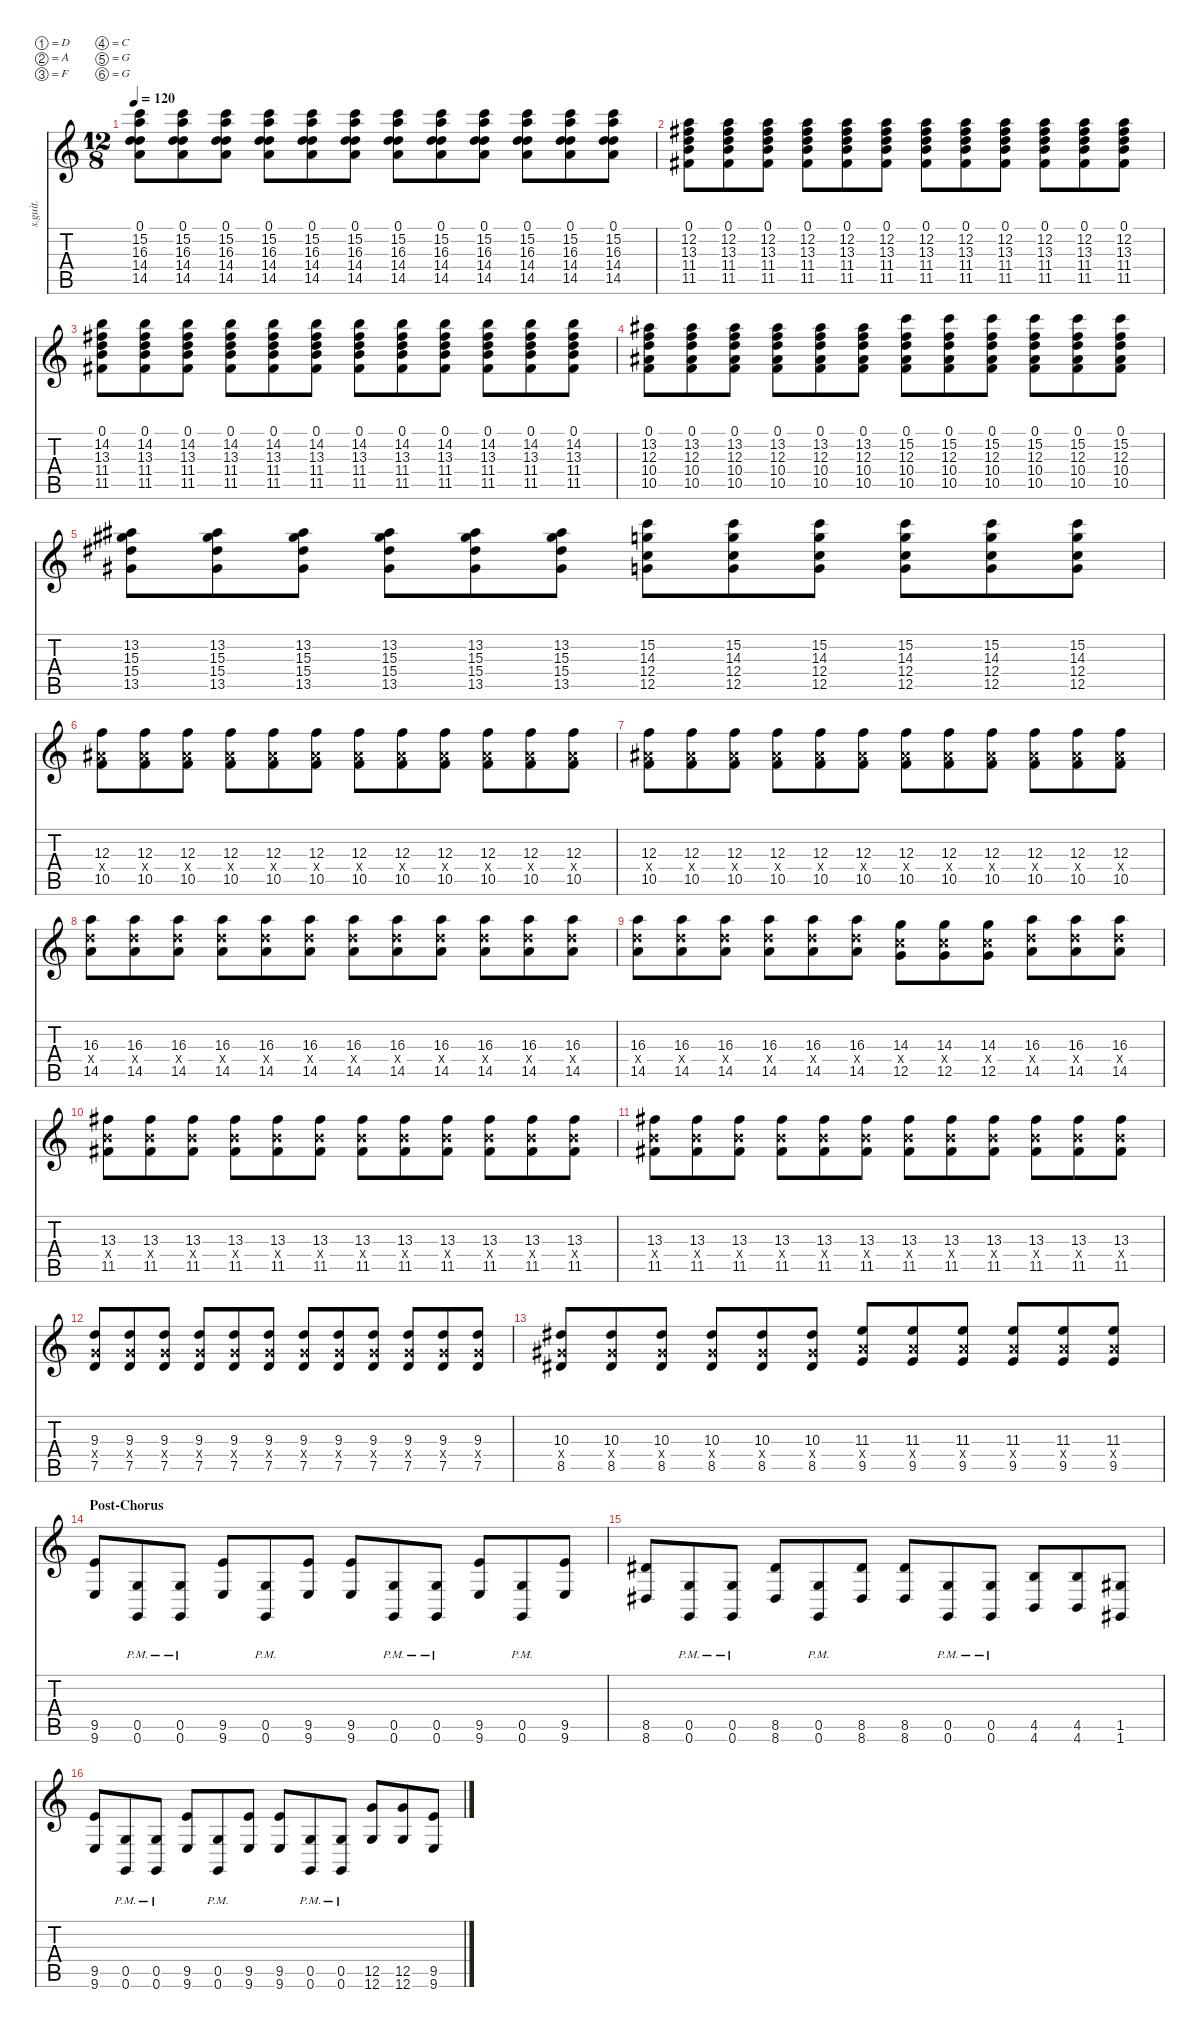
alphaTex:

\defaultSystemsLayout 4
\hideDynamics
\bracketExtendMode nobrackets
\track ("Rythm Guitar 2" "s.guit.") {instrument distortionguitar}
\staff {score tabs}
\tuning (D4 A3 F3 C3 G2 G1)
\ts (12 8)
\tempo 120
\clef g2
\ks c
(0.1 15.2 16.3 14.4 14.5).8{lyrics (0 "") lyrics (1 "") lyrics (2 "") lyrics (3 "") lyrics (4 "") dy f} (0.1 15.2 16.3 14.4 14.5).8{lyrics (0 "") lyrics (1 "") lyrics (2 "") lyrics (3 "") lyrics (4 "")} (0.1 15.2 16.3 14.4 14.5).8{lyrics (0 "") lyrics (1 "") lyrics (2 "") lyrics (3 "") lyrics (4 "")} (0.1 15.2 16.3 14.4 14.5).8{lyrics (0 "") lyrics (1 "") lyrics (2 "") lyrics (3 "") lyrics (4 "")} (0.1 15.2 16.3 14.4 14.5).8{lyrics (0 "") lyrics (1 "") lyrics (2 "") lyrics (3 "") lyrics (4 "")} (0.1 15.2 16.3 14.4 14.5).8{lyrics (0 "") lyrics (1 "") lyrics (2 "") lyrics (3 "") lyrics (4 "")} (0.1 15.2 16.3 14.4 14.5).8{lyrics (0 "") lyrics (1 "") lyrics (2 "") lyrics (3 "") lyrics (4 "")} (0.1 15.2 16.3 14.4 14.5).8{lyrics (0 "") lyrics (1 "") lyrics (2 "") lyrics (3 "") lyrics (4 "")} (0.1 15.2 16.3 14.4 14.5).8{lyrics (0 "") lyrics (1 "") lyrics (2 "") lyrics (3 "") lyrics (4 "")} (0.1 15.2 16.3 14.4 14.5).8{lyrics (0 "") lyrics (1 "") lyrics (2 "") lyrics (3 "") lyrics (4 "")} (0.1 15.2 16.3 14.4 14.5).8{lyrics (0 "") lyrics (1 "") lyrics (2 "") lyrics (3 "") lyrics (4 "")} (0.1 15.2 16.3 14.4 14.5).8{lyrics (0 "") lyrics (1 "") lyrics (2 "") lyrics (3 "") lyrics (4 "")} |
(0.1 12.2 13.3{acc #} 11.4 11.5{acc #}).8{lyrics (0 "") lyrics (1 "") lyrics (2 "") lyrics (3 "") lyrics (4 "")} (0.1 12.2 13.3{acc #} 11.4 11.5{acc #}).8{lyrics (0 "") lyrics (1 "") lyrics (2 "") lyrics (3 "") lyrics (4 "")} (0.1 12.2 13.3{acc #} 11.4 11.5{acc #}).8{lyrics (0 "") lyrics (1 "") lyrics (2 "") lyrics (3 "") lyrics (4 "")} (0.1 12.2 13.3{acc #} 11.4 11.5{acc #}).8{lyrics (0 "") lyrics (1 "") lyrics (2 "") lyrics (3 "") lyrics (4 "")} (0.1 12.2 13.3{acc #} 11.4 11.5{acc #}).8{lyrics (0 "") lyrics (1 "") lyrics (2 "") lyrics (3 "") lyrics (4 "")} (0.1 12.2 13.3{acc #} 11.4 11.5{acc #}).8{lyrics (0 "") lyrics (1 "") lyrics (2 "") lyrics (3 "") lyrics (4 "")} (0.1 12.2 13.3{acc #} 11.4 11.5{acc #}).8{lyrics (0 "") lyrics (1 "") lyrics (2 "") lyrics (3 "") lyrics (4 "")} (0.1 12.2 13.3{acc #} 11.4 11.5{acc #}).8{lyrics (0 "") lyrics (1 "") lyrics (2 "") lyrics (3 "") lyrics (4 "")} (0.1 12.2 13.3{acc #} 11.4 11.5{acc #}).8{lyrics (0 "") lyrics (1 "") lyrics (2 "") lyrics (3 "") lyrics (4 "")} (0.1 12.2 13.3{acc #} 11.4 11.5{acc #}).8{lyrics (0 "") lyrics (1 "") lyrics (2 "") lyrics (3 "") lyrics (4 "")} (0.1 12.2 13.3{acc #} 11.4 11.5{acc #}).8{lyrics (0 "") lyrics (1 "") lyrics (2 "") lyrics (3 "") lyrics (4 "")} (0.1 12.2 13.3{acc #} 11.4 11.5{acc #}).8{lyrics (0 "") lyrics (1 "") lyrics (2 "") lyrics (3 "") lyrics (4 "")} |
(0.1 14.2 13.3{acc #} 11.4 11.5{acc #}).8{lyrics (0 "") lyrics (1 "") lyrics (2 "") lyrics (3 "") lyrics (4 "")} (0.1 14.2 13.3{acc #} 11.4 11.5{acc #}).8{lyrics (0 "") lyrics (1 "") lyrics (2 "") lyrics (3 "") lyrics (4 "")} (0.1 14.2 13.3{acc #} 11.4 11.5{acc #}).8{lyrics (0 "") lyrics (1 "") lyrics (2 "") lyrics (3 "") lyrics (4 "")} (0.1 14.2 13.3{acc #} 11.4 11.5{acc #}).8{lyrics (0 "") lyrics (1 "") lyrics (2 "") lyrics (3 "") lyrics (4 "")} (0.1 14.2 13.3{acc #} 11.4 11.5{acc #}).8{lyrics (0 "") lyrics (1 "") lyrics (2 "") lyrics (3 "") lyrics (4 "")} (0.1 14.2 13.3{acc #} 11.4 11.5{acc #}).8{lyrics (0 "") lyrics (1 "") lyrics (2 "") lyrics (3 "") lyrics (4 "")} (0.1 14.2 13.3{acc #} 11.4 11.5{acc #}).8{lyrics (0 "") lyrics (1 "") lyrics (2 "") lyrics (3 "") lyrics (4 "")} (0.1 14.2 13.3{acc #} 11.4 11.5{acc #}).8{lyrics (0 "") lyrics (1 "") lyrics (2 "") lyrics (3 "") lyrics (4 "")} (0.1 14.2 13.3{acc #} 11.4 11.5{acc #}).8{lyrics (0 "") lyrics (1 "") lyrics (2 "") lyrics (3 "") lyrics (4 "")} (0.1 14.2 13.3{acc #} 11.4 11.5{acc #}).8{lyrics (0 "") lyrics (1 "") lyrics (2 "") lyrics (3 "") lyrics (4 "")} (0.1 14.2 13.3{acc #} 11.4 11.5{acc #}).8{lyrics (0 "") lyrics (1 "") lyrics (2 "") lyrics (3 "") lyrics (4 "")} (0.1 14.2 13.3{acc #} 11.4 11.5{acc #}).8{lyrics (0 "") lyrics (1 "") lyrics (2 "") lyrics (3 "") lyrics (4 "")} |
(0.1 13.2{acc #} 12.3 10.4{acc #} 10.5).8{lyrics (0 "") lyrics (1 "") lyrics (2 "") lyrics (3 "") lyrics (4 "")} (0.1 13.2{acc #} 12.3 10.4{acc #} 10.5).8{lyrics (0 "") lyrics (1 "") lyrics (2 "") lyrics (3 "") lyrics (4 "")} (0.1 13.2{acc #} 12.3 10.4{acc #} 10.5).8{lyrics (0 "") lyrics (1 "") lyrics (2 "") lyrics (3 "") lyrics (4 "")} (0.1 13.2{acc #} 12.3 10.4{acc #} 10.5).8{lyrics (0 "") lyrics (1 "") lyrics (2 "") lyrics (3 "") lyrics (4 "")} (0.1 13.2{acc #} 12.3 10.4{acc #} 10.5).8{lyrics (0 "") lyrics (1 "") lyrics (2 "") lyrics (3 "") lyrics (4 "")} (0.1 13.2{acc #} 12.3 10.4{acc #} 10.5).8{lyrics (0 "") lyrics (1 "") lyrics (2 "") lyrics (3 "") lyrics (4 "")} (0.1 15.2 12.3 10.4{acc #} 10.5).8{lyrics (0 "") lyrics (1 "") lyrics (2 "") lyrics (3 "") lyrics (4 "")} (0.1 15.2 12.3 10.4{acc #} 10.5).8{lyrics (0 "") lyrics (1 "") lyrics (2 "") lyrics (3 "") lyrics (4 "")} (0.1 15.2 12.3 10.4{acc #} 10.5).8{lyrics (0 "") lyrics (1 "") lyrics (2 "") lyrics (3 "") lyrics (4 "")} (0.1 15.2 12.3 10.4{acc #} 10.5).8{lyrics (0 "") lyrics (1 "") lyrics (2 "") lyrics (3 "") lyrics (4 "")} (0.1 15.2 12.3 10.4{acc #} 10.5).8{lyrics (0 "") lyrics (1 "") lyrics (2 "") lyrics (3 "") lyrics (4 "")} (0.1 15.2 12.3 10.4{acc #} 10.5).8{lyrics (0 "") lyrics (1 "") lyrics (2 "") lyrics (3 "") lyrics (4 "")} |
(13.2{acc #} 15.3{acc #} 15.4{acc #} 13.5{acc #}).8{lyrics (0 "") lyrics (1 "") lyrics (2 "") lyrics (3 "") lyrics (4 "")} (13.2{acc #} 15.3{acc #} 15.4{acc #} 13.5{acc #}).8{lyrics (0 "") lyrics (1 "") lyrics (2 "") lyrics (3 "") lyrics (4 "")} (13.2{acc #} 15.3{acc #} 15.4{acc #} 13.5{acc #}).8{lyrics (0 "") lyrics (1 "") lyrics (2 "") lyrics (3 "") lyrics (4 "")} (13.2{acc #} 15.3{acc #} 15.4{acc #} 13.5{acc #}).8{lyrics (0 "") lyrics (1 "") lyrics (2 "") lyrics (3 "") lyrics (4 "")} (13.2{acc #} 15.3{acc #} 15.4{acc #} 13.5{acc #}).8{lyrics (0 "") lyrics (1 "") lyrics (2 "") lyrics (3 "") lyrics (4 "")} (13.2{acc #} 15.3{acc #} 15.4{acc #} 13.5{acc #}).8{lyrics (0 "") lyrics (1 "") lyrics (2 "") lyrics (3 "") lyrics (4 "")} (15.2 14.3 12.4 12.5).8{lyrics (0 "") lyrics (1 "") lyrics (2 "") lyrics (3 "") lyrics (4 "")} (15.2 14.3 12.4 12.5).8{lyrics (0 "") lyrics (1 "") lyrics (2 "") lyrics (3 "") lyrics (4 "")} (15.2 14.3 12.4 12.5).8{lyrics (0 "") lyrics (1 "") lyrics (2 "") lyrics (3 "") lyrics (4 "")} (15.2 14.3 12.4 12.5).8{lyrics (0 "") lyrics (1 "") lyrics (2 "") lyrics (3 "") lyrics (4 "")} (15.2 14.3 12.4 12.5).8{lyrics (0 "") lyrics (1 "") lyrics (2 "") lyrics (3 "") lyrics (4 "")} (15.2 14.3 12.4 12.5).8{lyrics (0 "") lyrics (1 "") lyrics (2 "") lyrics (3 "") lyrics (4 "")} |
(12.3 10.5 10.4{x acc #}).8{lyrics (0 "") lyrics (1 "") lyrics (2 "") lyrics (3 "") lyrics (4 "")} (12.3 10.5 10.4{x acc #}).8{lyrics (0 "") lyrics (1 "") lyrics (2 "") lyrics (3 "") lyrics (4 "")} (12.3 10.5 10.4{x acc #}).8{lyrics (0 "") lyrics (1 "") lyrics (2 "") lyrics (3 "") lyrics (4 "")} (12.3 10.5 10.4{x acc #}).8{lyrics (0 "") lyrics (1 "") lyrics (2 "") lyrics (3 "") lyrics (4 "")} (12.3 10.5 10.4{x acc #}).8{lyrics (0 "") lyrics (1 "") lyrics (2 "") lyrics (3 "") lyrics (4 "")} (12.3 10.5 10.4{x acc #}).8{lyrics (0 "") lyrics (1 "") lyrics (2 "") lyrics (3 "") lyrics (4 "")} (12.3 10.5 10.4{x acc #}).8{lyrics (0 "") lyrics (1 "") lyrics (2 "") lyrics (3 "") lyrics (4 "")} (12.3 10.5 10.4{x acc #}).8{lyrics (0 "") lyrics (1 "") lyrics (2 "") lyrics (3 "") lyrics (4 "")} (12.3 10.5 10.4{x acc #}).8{lyrics (0 "") lyrics (1 "") lyrics (2 "") lyrics (3 "") lyrics (4 "")} (12.3 10.5 10.4{x acc #}).8{lyrics (0 "") lyrics (1 "") lyrics (2 "") lyrics (3 "") lyrics (4 "")} (12.3 10.5 10.4{x acc #}).8{lyrics (0 "") lyrics (1 "") lyrics (2 "") lyrics (3 "") lyrics (4 "")} (12.3 10.5 10.4{x acc #}).8{lyrics (0 "") lyrics (1 "") lyrics (2 "") lyrics (3 "") lyrics (4 "")} |
(12.3 10.5 10.4{x acc #}).8{lyrics (0 "") lyrics (1 "") lyrics (2 "") lyrics (3 "") lyrics (4 "")} (12.3 10.5 10.4{x acc #}).8{lyrics (0 "") lyrics (1 "") lyrics (2 "") lyrics (3 "") lyrics (4 "")} (12.3 10.5 10.4{x acc #}).8{lyrics (0 "") lyrics (1 "") lyrics (2 "") lyrics (3 "") lyrics (4 "")} (12.3 10.5 10.4{x acc #}).8{lyrics (0 "") lyrics (1 "") lyrics (2 "") lyrics (3 "") lyrics (4 "")} (12.3 10.5 10.4{x acc #}).8{lyrics (0 "") lyrics (1 "") lyrics (2 "") lyrics (3 "") lyrics (4 "")} (12.3 10.5 10.4{x acc #}).8{lyrics (0 "") lyrics (1 "") lyrics (2 "") lyrics (3 "") lyrics (4 "")} (12.3 10.5 10.4{x acc #}).8{lyrics (0 "") lyrics (1 "") lyrics (2 "") lyrics (3 "") lyrics (4 "")} (12.3 10.5 10.4{x acc #}).8{lyrics (0 "") lyrics (1 "") lyrics (2 "") lyrics (3 "") lyrics (4 "")} (12.3 10.5 10.4{x acc #}).8{lyrics (0 "") lyrics (1 "") lyrics (2 "") lyrics (3 "") lyrics (4 "")} (12.3 10.5 10.4{x acc #}).8{lyrics (0 "") lyrics (1 "") lyrics (2 "") lyrics (3 "") lyrics (4 "")} (12.3 10.5 10.4{x acc #}).8{lyrics (0 "") lyrics (1 "") lyrics (2 "") lyrics (3 "") lyrics (4 "")} (12.3 10.5 10.4{x acc #}).8{lyrics (0 "") lyrics (1 "") lyrics (2 "") lyrics (3 "") lyrics (4 "")} |
(16.3 14.5 14.4{x}).8{lyrics (0 "") lyrics (1 "") lyrics (2 "") lyrics (3 "") lyrics (4 "")} (16.3 14.5 14.4{x}).8{lyrics (0 "") lyrics (1 "") lyrics (2 "") lyrics (3 "") lyrics (4 "")} (16.3 14.5 14.4{x}).8{lyrics (0 "") lyrics (1 "") lyrics (2 "") lyrics (3 "") lyrics (4 "")} (16.3 14.5 14.4{x}).8{lyrics (0 "") lyrics (1 "") lyrics (2 "") lyrics (3 "") lyrics (4 "")} (16.3 14.5 14.4{x}).8{lyrics (0 "") lyrics (1 "") lyrics (2 "") lyrics (3 "") lyrics (4 "")} (16.3 14.5 14.4{x}).8{lyrics (0 "") lyrics (1 "") lyrics (2 "") lyrics (3 "") lyrics (4 "")} (16.3 14.5 14.4{x}).8{lyrics (0 "") lyrics (1 "") lyrics (2 "") lyrics (3 "") lyrics (4 "")} (16.3 14.5 14.4{x}).8{lyrics (0 "") lyrics (1 "") lyrics (2 "") lyrics (3 "") lyrics (4 "")} (16.3 14.5 14.4{x}).8{lyrics (0 "") lyrics (1 "") lyrics (2 "") lyrics (3 "") lyrics (4 "")} (16.3 14.5 14.4{x}).8{lyrics (0 "") lyrics (1 "") lyrics (2 "") lyrics (3 "") lyrics (4 "")} (16.3 14.5 14.4{x}).8{lyrics (0 "") lyrics (1 "") lyrics (2 "") lyrics (3 "") lyrics (4 "")} (16.3 14.5 14.4{x}).8{lyrics (0 "") lyrics (1 "") lyrics (2 "") lyrics (3 "") lyrics (4 "")} |
(16.3 14.5 14.4{x}).8{lyrics (0 "") lyrics (1 "") lyrics (2 "") lyrics (3 "") lyrics (4 "")} (16.3 14.5 14.4{x}).8{lyrics (0 "") lyrics (1 "") lyrics (2 "") lyrics (3 "") lyrics (4 "")} (16.3 14.5 14.4{x}).8{lyrics (0 "") lyrics (1 "") lyrics (2 "") lyrics (3 "") lyrics (4 "")} (16.3 14.5 14.4{x}).8{lyrics (0 "") lyrics (1 "") lyrics (2 "") lyrics (3 "") lyrics (4 "")} (16.3 14.5 14.4{x}).8{lyrics (0 "") lyrics (1 "") lyrics (2 "") lyrics (3 "") lyrics (4 "")} (16.3 14.5 14.4{x}).8{lyrics (0 "") lyrics (1 "") lyrics (2 "") lyrics (3 "") lyrics (4 "")} (14.3 12.5 12.4{x}).8{lyrics (0 "") lyrics (1 "") lyrics (2 "") lyrics (3 "") lyrics (4 "")} (14.3 12.5 12.4{x}).8{lyrics (0 "") lyrics (1 "") lyrics (2 "") lyrics (3 "") lyrics (4 "")} (14.3 12.5 12.4{x}).8{lyrics (0 "") lyrics (1 "") lyrics (2 "") lyrics (3 "") lyrics (4 "")} (16.3 14.5 14.4{x}).8{lyrics (0 "") lyrics (1 "") lyrics (2 "") lyrics (3 "") lyrics (4 "")} (16.3 14.5 14.4{x}).8{lyrics (0 "") lyrics (1 "") lyrics (2 "") lyrics (3 "") lyrics (4 "")} (16.3 14.5 14.4{x}).8{lyrics (0 "") lyrics (1 "") lyrics (2 "") lyrics (3 "") lyrics (4 "")} |
(13.3{acc #} 11.5{acc #} 11.4{x}).8{lyrics (0 "") lyrics (1 "") lyrics (2 "") lyrics (3 "") lyrics (4 "")} (13.3{acc #} 11.5{acc #} 11.4{x}).8{lyrics (0 "") lyrics (1 "") lyrics (2 "") lyrics (3 "") lyrics (4 "")} (13.3{acc #} 11.5{acc #} 11.4{x}).8{lyrics (0 "") lyrics (1 "") lyrics (2 "") lyrics (3 "") lyrics (4 "")} (13.3{acc #} 11.5{acc #} 11.4{x}).8{lyrics (0 "") lyrics (1 "") lyrics (2 "") lyrics (3 "") lyrics (4 "")} (13.3{acc #} 11.5{acc #} 11.4{x}).8{lyrics (0 "") lyrics (1 "") lyrics (2 "") lyrics (3 "") lyrics (4 "")} (13.3{acc #} 11.5{acc #} 11.4{x}).8{lyrics (0 "") lyrics (1 "") lyrics (2 "") lyrics (3 "") lyrics (4 "")} (13.3{acc #} 11.5{acc #} 11.4{x}).8{lyrics (0 "") lyrics (1 "") lyrics (2 "") lyrics (3 "") lyrics (4 "")} (13.3{acc #} 11.5{acc #} 11.4{x}).8{lyrics (0 "") lyrics (1 "") lyrics (2 "") lyrics (3 "") lyrics (4 "")} (13.3{acc #} 11.5{acc #} 11.4{x}).8{lyrics (0 "") lyrics (1 "") lyrics (2 "") lyrics (3 "") lyrics (4 "")} (13.3{acc #} 11.5{acc #} 11.4{x}).8{lyrics (0 "") lyrics (1 "") lyrics (2 "") lyrics (3 "") lyrics (4 "")} (13.3{acc #} 11.5{acc #} 11.4{x}).8{lyrics (0 "") lyrics (1 "") lyrics (2 "") lyrics (3 "") lyrics (4 "")} (13.3{acc #} 11.5{acc #} 11.4{x}).8{lyrics (0 "") lyrics (1 "") lyrics (2 "") lyrics (3 "") lyrics (4 "")} |
(13.3{acc #} 11.5{acc #} 11.4{x}).8{lyrics (0 "") lyrics (1 "") lyrics (2 "") lyrics (3 "") lyrics (4 "")} (13.3{acc #} 11.5{acc #} 11.4{x}).8{lyrics (0 "") lyrics (1 "") lyrics (2 "") lyrics (3 "") lyrics (4 "")} (13.3{acc #} 11.5{acc #} 11.4{x}).8{lyrics (0 "") lyrics (1 "") lyrics (2 "") lyrics (3 "") lyrics (4 "")} (13.3{acc #} 11.5{acc #} 11.4{x}).8{lyrics (0 "") lyrics (1 "") lyrics (2 "") lyrics (3 "") lyrics (4 "")} (13.3{acc #} 11.5{acc #} 11.4{x}).8{lyrics (0 "") lyrics (1 "") lyrics (2 "") lyrics (3 "") lyrics (4 "")} (13.3{acc #} 11.5{acc #} 11.4{x}).8{lyrics (0 "") lyrics (1 "") lyrics (2 "") lyrics (3 "") lyrics (4 "")} (13.3{acc #} 11.5{acc #} 11.4{x}).8{lyrics (0 "") lyrics (1 "") lyrics (2 "") lyrics (3 "") lyrics (4 "")} (13.3{acc #} 11.5{acc #} 11.4{x}).8{lyrics (0 "") lyrics (1 "") lyrics (2 "") lyrics (3 "") lyrics (4 "")} (13.3{acc #} 11.5{acc #} 11.4{x}).8{lyrics (0 "") lyrics (1 "") lyrics (2 "") lyrics (3 "") lyrics (4 "")} (13.3{acc #} 11.5{acc #} 11.4{x}).8{lyrics (0 "") lyrics (1 "") lyrics (2 "") lyrics (3 "") lyrics (4 "")} (13.3{acc #} 11.5{acc #} 11.4{x}).8{lyrics (0 "") lyrics (1 "") lyrics (2 "") lyrics (3 "") lyrics (4 "")} (13.3{acc #} 11.5{acc #} 11.4{x}).8{lyrics (0 "") lyrics (1 "") lyrics (2 "") lyrics (3 "") lyrics (4 "")} |
(9.3 7.5 7.4{x}).8{lyrics (0 "") lyrics (1 "") lyrics (2 "") lyrics (3 "") lyrics (4 "")} (9.3 7.5 7.4{x}).8{lyrics (0 "") lyrics (1 "") lyrics (2 "") lyrics (3 "") lyrics (4 "")} (9.3 7.5 7.4{x}).8{lyrics (0 "") lyrics (1 "") lyrics (2 "") lyrics (3 "") lyrics (4 "")} (9.3 7.5 7.4{x}).8{lyrics (0 "") lyrics (1 "") lyrics (2 "") lyrics (3 "") lyrics (4 "")} (9.3 7.5 7.4{x}).8{lyrics (0 "") lyrics (1 "") lyrics (2 "") lyrics (3 "") lyrics (4 "")} (9.3 7.5 7.4{x}).8{lyrics (0 "") lyrics (1 "") lyrics (2 "") lyrics (3 "") lyrics (4 "")} (9.3 7.5 7.4{x}).8{lyrics (0 "") lyrics (1 "") lyrics (2 "") lyrics (3 "") lyrics (4 "")} (9.3 7.5 7.4{x}).8{lyrics (0 "") lyrics (1 "") lyrics (2 "") lyrics (3 "") lyrics (4 "")} (9.3 7.5 7.4{x}).8{lyrics (0 "") lyrics (1 "") lyrics (2 "") lyrics (3 "") lyrics (4 "")} (9.3 7.5 7.4{x}).8{lyrics (0 "") lyrics (1 "") lyrics (2 "") lyrics (3 "") lyrics (4 "")} (9.3 7.5 7.4{x}).8{lyrics (0 "") lyrics (1 "") lyrics (2 "") lyrics (3 "") lyrics (4 "")} (9.3 7.5 7.4{x}).8{lyrics (0 "") lyrics (1 "") lyrics (2 "") lyrics (3 "") lyrics (4 "")} |
(10.3{acc #} 8.5{acc #} 8.4{x acc #}).8{lyrics (0 "") lyrics (1 "") lyrics (2 "") lyrics (3 "") lyrics (4 "")} (10.3{acc #} 8.5{acc #} 8.4{x acc #}).8{lyrics (0 "") lyrics (1 "") lyrics (2 "") lyrics (3 "") lyrics (4 "")} (10.3{acc #} 8.5{acc #} 8.4{x acc #}).8{lyrics (0 "") lyrics (1 "") lyrics (2 "") lyrics (3 "") lyrics (4 "")} (10.3{acc #} 8.5{acc #} 8.4{x acc #}).8{lyrics (0 "") lyrics (1 "") lyrics (2 "") lyrics (3 "") lyrics (4 "")} (10.3{acc #} 8.5{acc #} 8.4{x acc #}).8{lyrics (0 "") lyrics (1 "") lyrics (2 "") lyrics (3 "") lyrics (4 "")} (10.3{acc #} 8.5{acc #} 8.4{x acc #}).8{lyrics (0 "") lyrics (1 "") lyrics (2 "") lyrics (3 "") lyrics (4 "")} (11.3 9.5 9.4{x}).8{lyrics (0 "") lyrics (1 "") lyrics (2 "") lyrics (3 "") lyrics (4 "")} (11.3 9.5 9.4{x}).8{lyrics (0 "") lyrics (1 "") lyrics (2 "") lyrics (3 "") lyrics (4 "")} (11.3 9.5 9.4{x}).8{lyrics (0 "") lyrics (1 "") lyrics (2 "") lyrics (3 "") lyrics (4 "")} (11.3 9.5 9.4{x}).8{lyrics (0 "") lyrics (1 "") lyrics (2 "") lyrics (3 "") lyrics (4 "")} (11.3 9.5 9.4{x}).8{lyrics (0 "") lyrics (1 "") lyrics (2 "") lyrics (3 "") lyrics (4 "")} (11.3 9.5 9.4{x}).8{lyrics (0 "") lyrics (1 "") lyrics (2 "") lyrics (3 "") lyrics (4 "")} |
\section ("" "Post-Chorus")
(9.5 9.6).8{lyrics (0 "") lyrics (1 "") lyrics (2 "") lyrics (3 "") lyrics (4 "") dy mf} (0.5{pm} 0.6{pm}).8{lyrics (0 "") lyrics (1 "") lyrics (2 "") lyrics (3 "") lyrics (4 "")} (0.5{pm} 0.6{pm}).8{lyrics (0 "") lyrics (1 "") lyrics (2 "") lyrics (3 "") lyrics (4 "")} (9.5 9.6).8{lyrics (0 "") lyrics (1 "") lyrics (2 "") lyrics (3 "") lyrics (4 "")} (0.5{pm} 0.6{pm}).8{lyrics (0 "") lyrics (1 "") lyrics (2 "") lyrics (3 "") lyrics (4 "")} (9.5 9.6).8{lyrics (0 "") lyrics (1 "") lyrics (2 "") lyrics (3 "") lyrics (4 "")} (9.5 9.6).8{lyrics (0 "") lyrics (1 "") lyrics (2 "") lyrics (3 "") lyrics (4 "")} (0.5{pm} 0.6{pm}).8{lyrics (0 "") lyrics (1 "") lyrics (2 "") lyrics (3 "") lyrics (4 "")} (0.5{pm} 0.6{pm}).8{lyrics (0 "") lyrics (1 "") lyrics (2 "") lyrics (3 "") lyrics (4 "")} (9.5 9.6).8{lyrics (0 "") lyrics (1 "") lyrics (2 "") lyrics (3 "") lyrics (4 "")} (0.5{pm} 0.6{pm}).8{lyrics (0 "") lyrics (1 "") lyrics (2 "") lyrics (3 "") lyrics (4 "")} (9.5 9.6).8{lyrics (0 "") lyrics (1 "") lyrics (2 "") lyrics (3 "") lyrics (4 "")} |
(8.5{acc #} 8.6{acc #}).8{lyrics (0 "") lyrics (1 "") lyrics (2 "") lyrics (3 "") lyrics (4 "")} (0.5{pm} 0.6{pm}).8{lyrics (0 "") lyrics (1 "") lyrics (2 "") lyrics (3 "") lyrics (4 "")} (0.5{pm} 0.6{pm}).8{lyrics (0 "") lyrics (1 "") lyrics (2 "") lyrics (3 "") lyrics (4 "")} (8.5{acc #} 8.6{acc #}).8{lyrics (0 "") lyrics (1 "") lyrics (2 "") lyrics (3 "") lyrics (4 "")} (0.5{pm} 0.6{pm}).8{lyrics (0 "") lyrics (1 "") lyrics (2 "") lyrics (3 "") lyrics (4 "")} (8.5{acc #} 8.6{acc #}).8{lyrics (0 "") lyrics (1 "") lyrics (2 "") lyrics (3 "") lyrics (4 "")} (8.5{acc #} 8.6{acc #}).8{lyrics (0 "") lyrics (1 "") lyrics (2 "") lyrics (3 "") lyrics (4 "")} (0.5{pm} 0.6{pm}).8{lyrics (0 "") lyrics (1 "") lyrics (2 "") lyrics (3 "") lyrics (4 "")} (0.5{pm} 0.6{pm}).8{lyrics (0 "") lyrics (1 "") lyrics (2 "") lyrics (3 "") lyrics (4 "")} (4.5 4.6).8{lyrics (0 "") lyrics (1 "") lyrics (2 "") lyrics (3 "") lyrics (4 "")} (4.5 4.6).8{lyrics (0 "") lyrics (1 "") lyrics (2 "") lyrics (3 "") lyrics (4 "")} (1.5{acc #} 1.6{acc #}).8{lyrics (0 "") lyrics (1 "") lyrics (2 "") lyrics (3 "") lyrics (4 "")} |
(9.5 9.6).8{lyrics (0 "") lyrics (1 "") lyrics (2 "") lyrics (3 "") lyrics (4 "")} (0.5{pm} 0.6{pm}).8{lyrics (0 "") lyrics (1 "") lyrics (2 "") lyrics (3 "") lyrics (4 "")} (0.5{pm} 0.6{pm}).8{lyrics (0 "") lyrics (1 "") lyrics (2 "") lyrics (3 "") lyrics (4 "")} (9.5 9.6).8{lyrics (0 "") lyrics (1 "") lyrics (2 "") lyrics (3 "") lyrics (4 "")} (0.5{pm} 0.6{pm}).8{lyrics (0 "") lyrics (1 "") lyrics (2 "") lyrics (3 "") lyrics (4 "")} (9.5 9.6).8{lyrics (0 "") lyrics (1 "") lyrics (2 "") lyrics (3 "") lyrics (4 "")} (9.5 9.6).8{lyrics (0 "") lyrics (1 "") lyrics (2 "") lyrics (3 "") lyrics (4 "")} (0.5{pm} 0.6{pm}).8{lyrics (0 "") lyrics (1 "") lyrics (2 "") lyrics (3 "") lyrics (4 "")} (0.5{pm} 0.6{pm}).8{lyrics (0 "") lyrics (1 "") lyrics (2 "") lyrics (3 "") lyrics (4 "")} (12.5 12.6).8{lyrics (0 "") lyrics (1 "") lyrics (2 "") lyrics (3 "") lyrics (4 "")} (12.5 12.6).8{lyrics (0 "") lyrics (1 "") lyrics (2 "") lyrics (3 "") lyrics (4 "")} (9.5 9.6).8{lyrics (0 "") lyrics (1 "") lyrics (2 "") lyrics (3 "") lyrics (4 "")}
